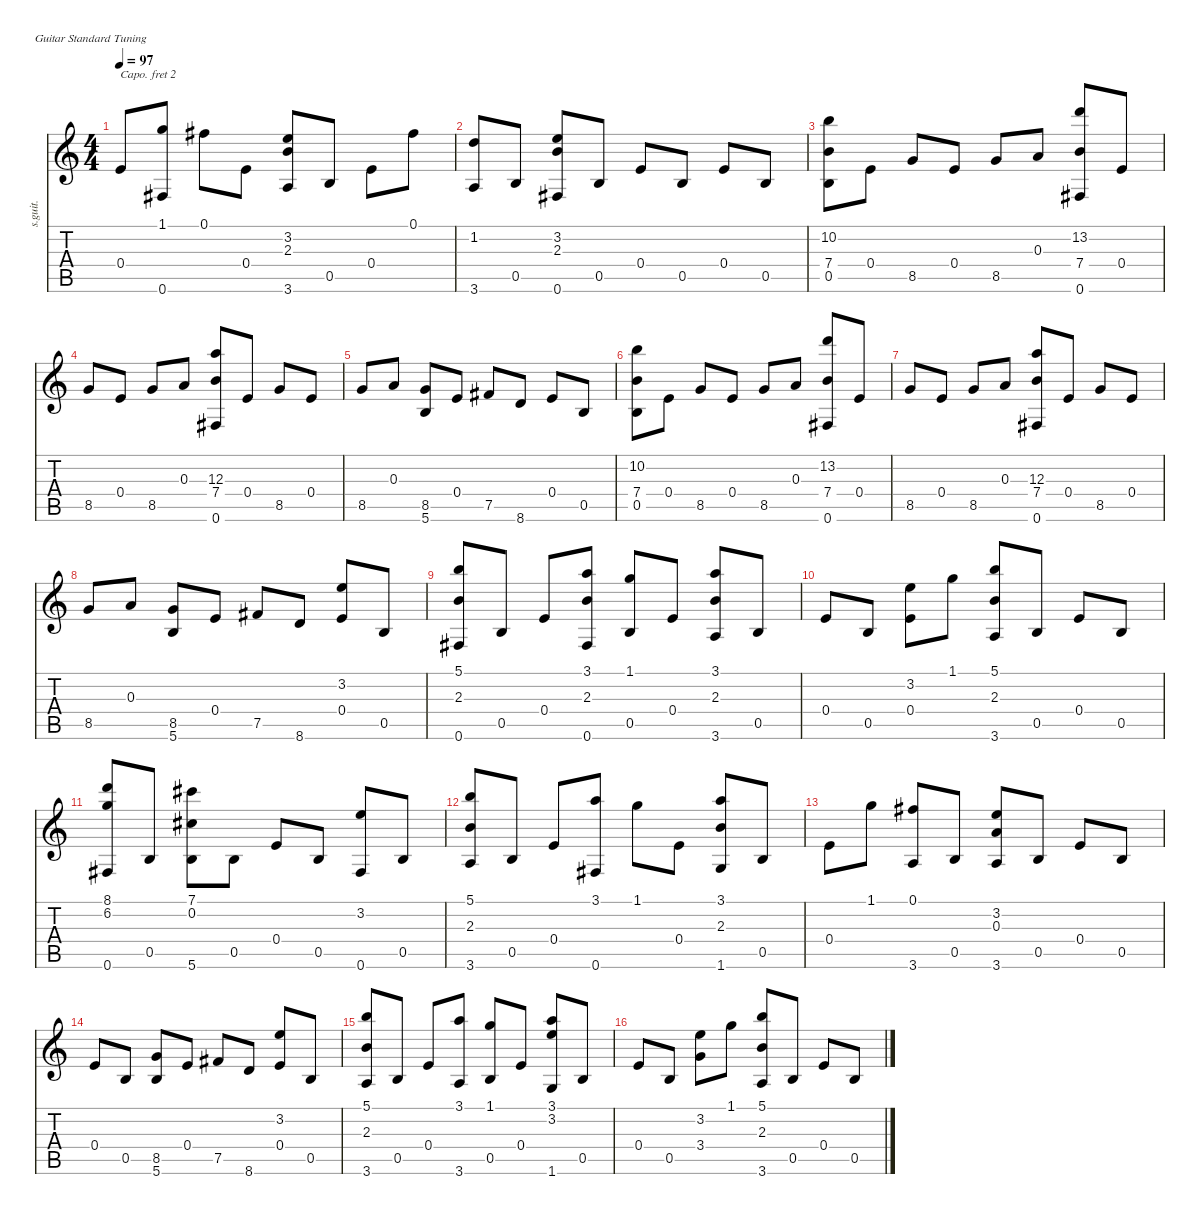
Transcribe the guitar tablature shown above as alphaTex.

\defaultSystemsLayout 4
\hideDynamics
\bracketExtendMode nobrackets
\otherSystemsTrackNameOrientation horizontal
\track ("Steel Guitar" "s.guit.") {instrument acousticguitarsteel}
\staff {score tabs}
\capo 2
\tuning (E4 B3 G3 D3 A2 E2)
\ts (4 4)
\tempo 97
\clef g2
\ks c
0.4.8{dy mf beam Up} (0.6{acc #} 1.1).8{beam Up} 0.1{acc #}.8{beam Down} 0.4.8{beam Down} (3.2 2.3 3.6).8{beam Up} 0.5.8{beam Up} 0.4.8{beam Down} 0.1{acc #}.8{beam Down} |
(1.2 3.6).8{beam Up} 0.5.8{beam Up} (0.6{acc #} 3.2 2.3).8{beam Up} 0.5.8{beam Up} 0.4.8{beam Up} 0.5.8{beam Up} 0.4.8{beam Up} 0.5.8{beam Up} |
(10.2 7.4 0.5).8{beam Down} 0.4.8{beam Down} 8.5.8{beam Up} 0.4.8{beam Up} 8.5.8{beam Up} 0.3.8{beam Up} (13.2 7.4 0.6{acc #}).8{beam Up} 0.4.8{beam Up} |
8.5.8{beam Up} 0.4.8{beam Up} 8.5.8{beam Up} 0.3.8{beam Up} (12.3 7.4 0.6{acc #}).8{beam Up} 0.4.8{beam Up} 8.5.8{beam Up} 0.4.8{beam Up} |
8.5.8{beam Up} 0.3.8{beam Up} (8.5 5.6).8{beam Up} 0.4.8{beam Up} 7.5{acc #}.8{beam Up} 8.6.8{beam Up} 0.4.8{beam Up} 0.5.8{beam Up} |
(7.4 0.5 10.2).8{beam Down} 0.4.8{beam Down} 8.5.8{beam Up} 0.4.8{beam Up} 8.5.8{beam Up} 0.3.8{beam Up} (13.2 7.4 0.6{acc #}).8{beam Up} 0.4.8{beam Up} |
8.5.8{beam Up} 0.4.8{beam Up} 8.5.8{beam Up} 0.3.8{beam Up} (12.3 7.4 0.6{acc #}).8{beam Up} 0.4.8{beam Up} 8.5.8{beam Up} 0.4.8{beam Up} |
8.5.8{beam Up} 0.3.8{beam Up} (8.5 5.6).8{beam Up} 0.4.8{beam Up} 7.5{acc #}.8{beam Up} 8.6.8{beam Up} (3.2 0.4).8{beam Up} 0.5.8{beam Up} |
(5.1 2.3 0.6{acc #}).8{beam Up} 0.5.8{beam Up} 0.4.8{beam Up} (2.3 3.1 0.6{acc #}).8{beam Up} (1.1 0.5).8{beam Up} 0.4.8{beam Up} (3.6 2.3 3.1).8{beam Up} 0.5.8{beam Up} |
0.4.8{beam Up} 0.5.8{beam Up} (0.4 3.2).8{beam Down} 1.1.8{beam Down} (5.1 2.3 3.6).8{beam Up} 0.5.8{beam Up} 0.4.8{beam Up} 0.5.8{beam Up} |
(8.1 6.2 0.6{acc #}).8{beam Up} 0.5.8{beam Up} (5.6 7.1{acc #} 0.2{acc #}).8{beam Down} 0.5.8{beam Down} 0.4.8{beam Up} 0.5.8{beam Up} (0.6{acc #} 3.2).8{beam Up} 0.5.8{beam Up} |
(5.1 2.3 3.6).8{beam Up} 0.5.8{beam Up} 0.4.8{beam Up} (0.6{acc #} 3.1).8{beam Up} 1.1.8{beam Down} 0.4.8{beam Down} (3.1 2.3 1.6).8{beam Up} 0.5.8{beam Up} |
0.4.8{beam Down} 1.1.8{beam Down} (0.1{acc #} 3.6).8{beam Up} 0.5.8{beam Up} (3.6 0.3 3.2).8{beam Up} 0.5.8{beam Up} 0.4.8{beam Up} 0.5.8{beam Up} |
0.4.8{beam Up} 0.5.8{beam Up} (8.5 5.6).8{beam Up} 0.4.8{beam Up} 7.5{acc #}.8{beam Up} 8.6.8{beam Up} (3.2 0.4).8{beam Up} 0.5.8{beam Up} |
(3.6 2.3 5.1).8{beam Up} 0.5.8{beam Up} 0.4.8{beam Up} (3.6 3.1).8{beam Up} (0.5 1.1).8{beam Up} 0.4.8{beam Up} (1.6 3.1 3.2).8{beam Up} 0.5.8{beam Up} |
0.4.8{beam Up} 0.5.8{beam Up} (3.4 3.2).8{beam Down} 1.1.8{beam Down} (5.1 2.3 3.6).8{beam Up} 0.5.8{beam Up} 0.4.8{beam Up} 0.5.8{beam Up}
